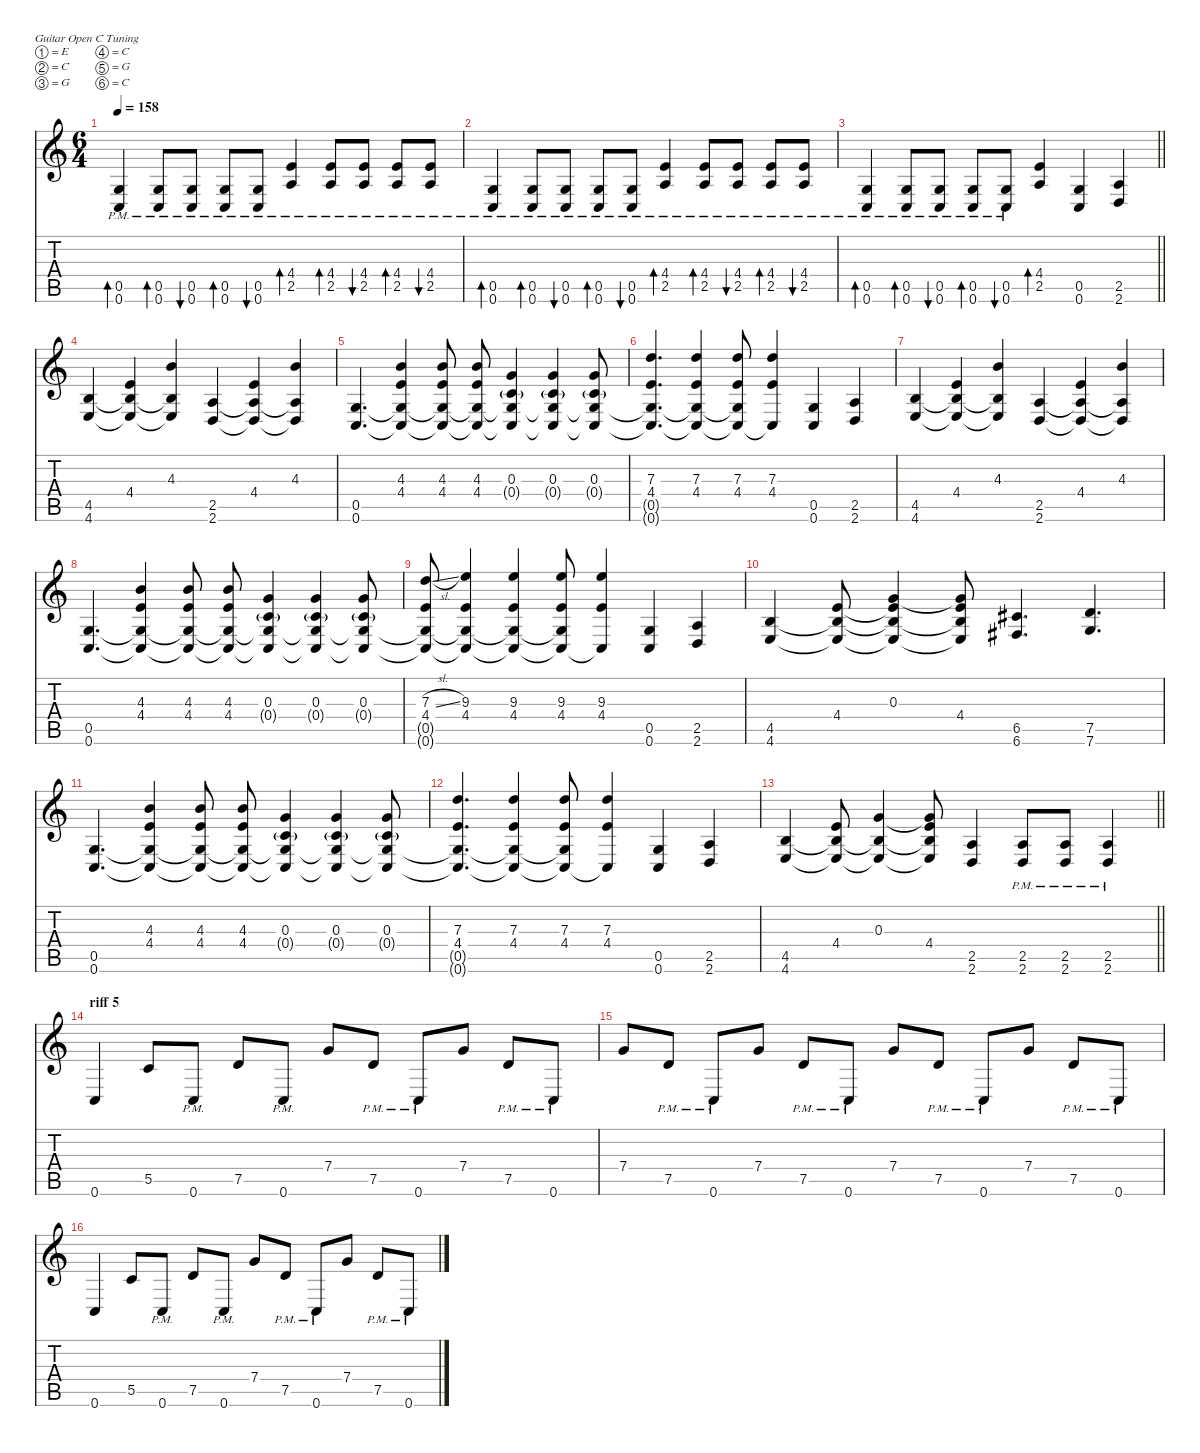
\defaultSystemsLayout 4
\hideDynamics
\bracketExtendMode nobrackets
\singleTrackTrackNamePolicy hidden
\multiTrackTrackNamePolicy hidden
\firstSystemTrackNameMode fullname
\firstSystemTrackNameOrientation horizontal
\otherSystemsTrackNameOrientation horizontal
\track ("Rythm 2 - Devin" "dist.guit.") {defaultSystemsLayout 4 mute instrument distortionguitar}
\staff {score tabs}
\tuning (E4 C4 G3 C3 G2 C2)
\ts (6 4)
\tempo 158
\clef g2
\ks c
(0.5{pm} 0.6{pm}).4{bd 120 dy f beam Up} (0.5{pm} 0.6{pm}).8{bd 120 beam Up} (0.5{pm} 0.6{pm}).8{bu 120 beam Up} (0.5{pm} 0.6{pm}).8{bd 120 beam Up} (0.5{pm} 0.6{pm}).8{bu 120 beam Up} (4.4{pm} 2.5{pm}).4{bd 120 beam Up} (4.4{pm} 2.5{pm}).8{bd 120 beam Up} (4.4{pm} 2.5{pm}).8{bu 120 beam Up} (4.4{pm} 2.5{pm}).8{bd 120 beam Up} (4.4{pm} 2.5{pm}).8{bu 120 beam Up} |
(0.5{pm} 0.6{pm}).4{bd 120 beam Up} (0.5{pm} 0.6{pm}).8{bd 120 beam Up} (0.5{pm} 0.6{pm}).8{bu 120 beam Up} (0.5{pm} 0.6{pm}).8{bd 120 beam Up} (0.5{pm} 0.6{pm}).8{bu 120 beam Up} (4.4{pm} 2.5{pm}).4{bd 120 beam Up} (4.4{pm} 2.5{pm}).8{bd 120 beam Up} (4.4{pm} 2.5{pm}).8{bu 120 beam Up} (4.4{pm} 2.5{pm}).8{bd 120 beam Up} (4.4{pm} 2.5{pm}).8{bu 120 beam Up} |
\barLineRight lightlight
(0.5{pm} 0.6{pm}).4{bd 120 beam Up} (0.5{pm} 0.6{pm}).8{bd 120 beam Up} (0.5{pm} 0.6{pm}).8{bu 120 beam Up} (0.5{pm} 0.6{pm}).8{bd 120 beam Up} (0.5{pm} 0.6{pm}).8{bu 120 beam Up} (4.4 2.5).4{bd 120 beam Up} (0.5 0.6).4{beam Up} (2.5 2.6).4{beam Up} |
(4.5 4.6).4{beam Up} (4.4 4.5{t} 4.6{t}).4{beam Up} (4.3 4.5{t} 4.6{t}).4{beam Up} (2.5 2.6).4{beam Up} (4.4 2.5{t} 2.6{t}).4{beam Up} (4.3 2.5{t} 2.6{t}).4{beam Up} |
(0.5 0.6).4{d beam Up} (4.3 4.4 0.5{t} 0.6{t}).4{beam Up} (4.3 4.4 0.5{t} 0.6{t}).8{beam Up} (4.3 4.4 0.5{t} 0.6{t}).8{beam Up} (0.3 0.4{g} 0.5{t} 0.6{t}).4{beam Up} (0.3 0.4{g} 0.5{t} 0.6{t}).4{beam Up} (0.3 0.4{g} 0.5{t} 0.6{t}).8{beam Up} |
(7.3 4.4 0.5{t} 0.6{t}).4{d beam Up} (7.3 4.4 0.5{t} 0.6{t}).4{beam Up} (7.3 4.4 0.5{t} 0.6{t}).8{beam Up} (7.3 4.4 0.6{t}).4{beam Up} (0.5 0.6).4{beam Up} (2.5 2.6).4{beam Up} |
(4.5 4.6).4{beam Up} (4.4 4.5{t} 4.6{t}).4{beam Up} (4.3 4.5{t} 4.6{t}).4{beam Up} (2.5 2.6).4{beam Up} (4.4 2.5{t} 2.6{t}).4{beam Up} (4.3 2.5{t} 2.6{t}).4{beam Up} |
(0.5 0.6).4{d beam Up} (4.3 4.4 0.5{t} 0.6{t}).4{beam Up} (4.3 4.4 0.5{t} 0.6{t}).8{beam Up} (4.3 4.4 0.5{t} 0.6{t}).8{beam Up} (0.3 0.4{g} 0.5{t} 0.6{t}).4{beam Up} (0.3 0.4{g} 0.5{t} 0.6{t}).4{beam Up} (0.3 0.4{g} 0.5{t} 0.6{t}).8{beam Up} |
(7.3{sl} 4.4 0.5{t} 0.6{t}).8{beam Up} (9.3 4.4 0.5{t} 0.6{t}).4{beam Up} (9.3 4.4 0.5{t} 0.6{t}).4{beam Up} (9.3 4.4 0.5{t} 0.6{t}).8{beam Up} (9.3 4.4 0.6{t}).4{beam Up} (0.5 0.6).4{beam Up} (2.5 2.6).4{beam Up} |
(4.5 4.6).4{beam Up} (4.4 4.5{t} 4.6{t}).8{beam Up} (0.3 4.4{t} 4.5{t} 4.6{t}).4{beam Up} (0.3{t} 4.4 4.5{t} 4.6{t}).8{beam Up} (6.5{acc #} 6.6{acc #}).4{d beam Up} (7.5 7.6).4{d beam Up} |
(0.5 0.6).4{d beam Up} (4.3 4.4 0.5{t} 0.6{t}).4{beam Up} (4.3 4.4 0.5{t} 0.6{t}).8{beam Up} (4.3 4.4 0.5{t} 0.6{t}).8{beam Up} (0.3 0.4{g} 0.5{t} 0.6{t}).4{beam Up} (0.3 0.4{g} 0.5{t} 0.6{t}).4{beam Up} (0.3 0.4{g} 0.5{t} 0.6{t}).8{beam Up} |
(7.3 4.4 0.5{t} 0.6{t}).4{d beam Up} (7.3 4.4 0.5{t} 0.6{t}).4{beam Up} (7.3 4.4 0.5{t} 0.6{t}).8{beam Up} (7.3 4.4 0.6{t}).4{beam Up} (0.5 0.6).4{beam Up} (2.5 2.6).4{beam Up} |
\barLineRight lightlight
(4.5 4.6).4{beam Up} (4.4 4.5{t} 4.6{t}).8{beam Up} (0.3 4.5{t} 4.6{t}).4{beam Up} (0.3{t} 4.4 4.5{t} 4.6{t}).8{beam Up} (2.5 2.6).4{beam Up} (2.5{pm} 2.6{pm}).8{beam Up} (2.5{pm} 2.6{pm}).8{beam Up} (2.5{pm} 2.6{pm}).4{beam Up} |
\section ("" "riff 5")
0.6.4{beam Up} 5.5.8{beam Up} 0.6{pm}.8{beam Up} 7.5.8{beam Up} 0.6{pm}.8{beam Up} 7.4.8{beam Up} 7.5{pm}.8{beam Up} 0.6{pm}.8{beam Up} 7.4.8{beam Up} 7.5{pm}.8{beam Up} 0.6{pm}.8{beam Up} |
7.4.8{beam Up} 7.5{pm}.8{beam Up} 0.6{pm}.8{beam Up} 7.4.8{beam Up} 7.5{pm}.8{beam Up} 0.6{pm}.8{beam Up} 7.4.8{beam Up} 7.5{pm}.8{beam Up} 0.6{pm}.8{beam Up} 7.4.8{beam Up} 7.5{pm}.8{beam Up} 0.6{pm}.8{beam Up} |
0.6.4{beam Up} 5.5.8{beam Up} 0.6{pm}.8{beam Up} 7.5.8{beam Up} 0.6{pm}.8{beam Up} 7.4.8{beam Up} 7.5{pm}.8{beam Up} 0.6{pm}.8{beam Up} 7.4.8{beam Up} 7.5{pm}.8{beam Up} 0.6{pm}.8{beam Up}
